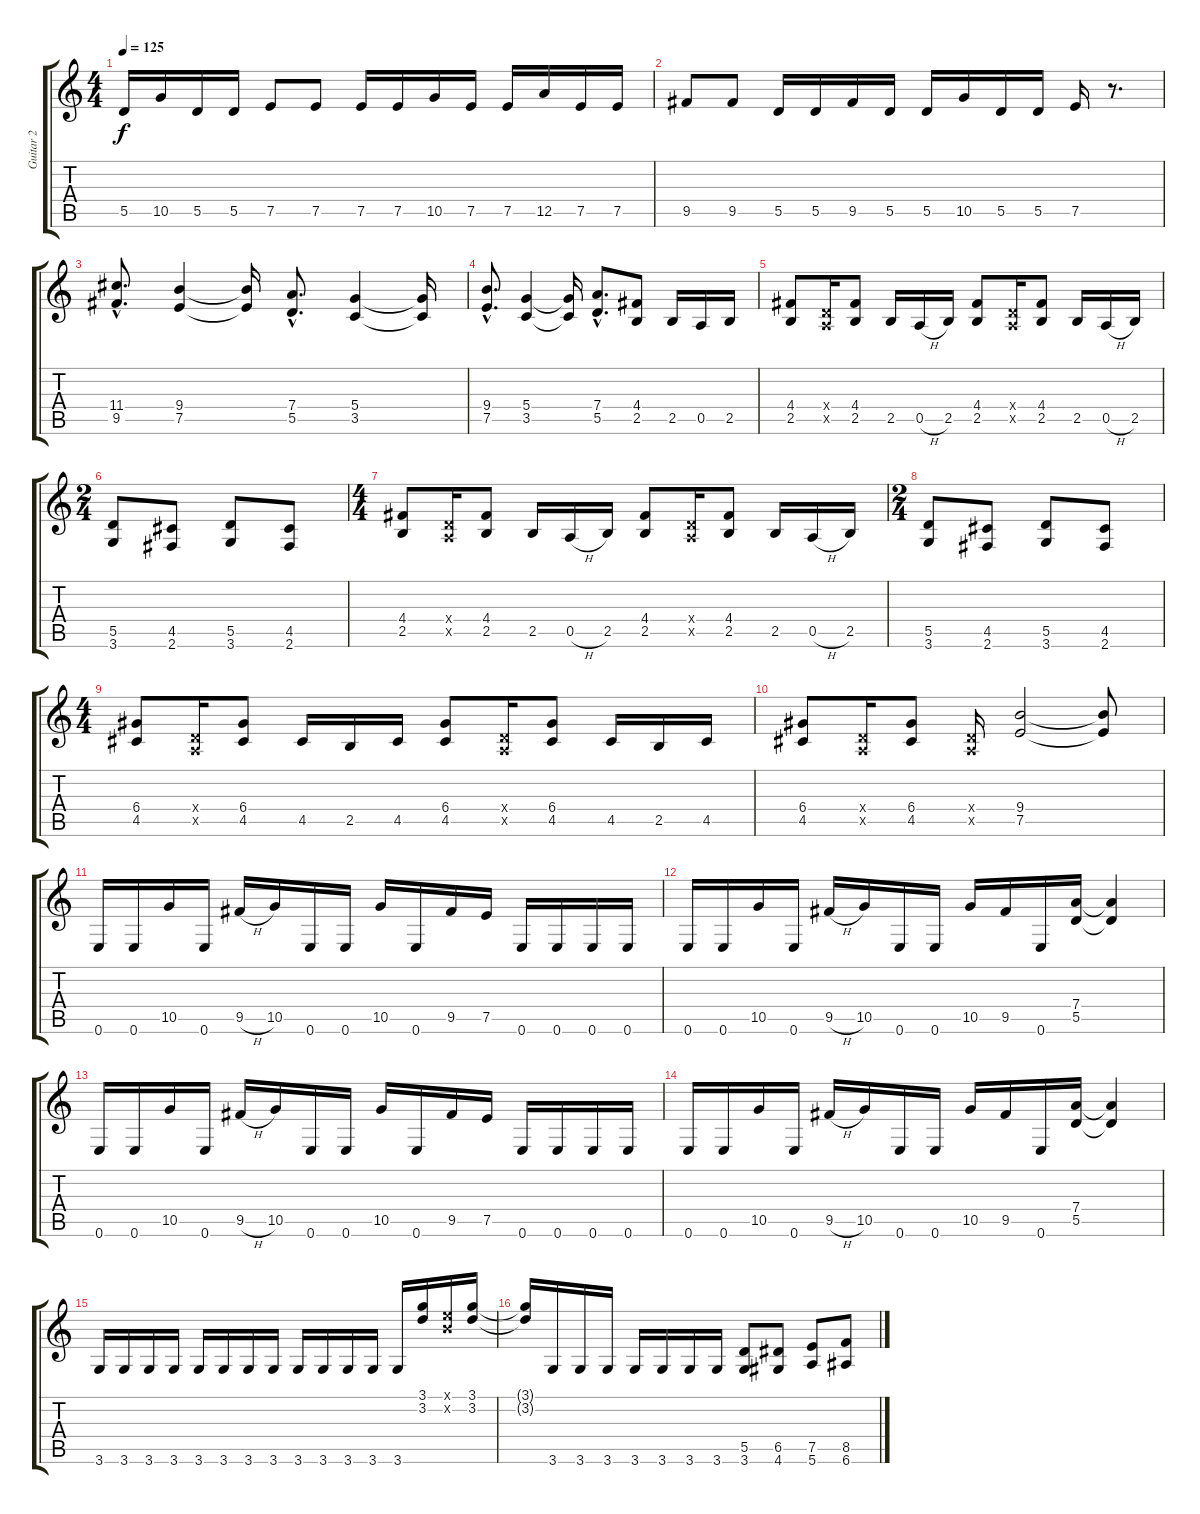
\track ("Guitar 2" "Guitar 2") {instrument overdrivenguitar}
\staff {score tabs}
\tuning (E4 B3 G3 D3 A2 E2) {hide}
\ts (4 4)
\tempo 125
\clef g2
\ks c
5.5.16{dy f} 10.5.16 5.5.16 5.5.16 7.5.8 7.5.8 7.5.16 7.5.16 10.5.16 7.5.16 7.5.16 12.5.16 7.5.16 7.5.16 |
9.5.8 9.5.8 5.5.16 5.5.16 9.5.16 5.5.16 5.5.16 10.5.16 5.5.16 5.5.16 7.5.16 r.8{d} |
(11.4{hac} 9.5{hac}).8{d} (9.4 7.5).4 (9.4{t} 7.5{t}).16 (7.4{hac} 5.5{hac}).8{d} (5.4 3.5).4 (5.4{t} 3.5{t}).16 |
(9.4{hac} 7.5{hac}).8{d} (5.4 3.5).4 (5.4{t} 3.5{t}).16 (7.4{hac} 5.5{hac}).8{d} (4.4 2.5).8 2.5.16 0.5.16 2.5.16 |
(4.4 2.5).8 (0.4{x} 0.5{x}).16 (4.4 2.5).8 2.5.16 0.5{h}.16 2.5.16 (4.4 2.5).8 (0.4{x} 0.5{x}).16 (4.4 2.5).8 2.5.16 0.5{h}.16 2.5.16 |
\ts (2 4)
(5.5 3.6).8 (4.5 2.6).8 (5.5 3.6).8 (4.5 2.6).8 |
\ts (4 4)
(4.4 2.5).8 (0.4{x} 0.5{x}).16 (4.4 2.5).8 2.5.16 0.5{h}.16 2.5.16 (4.4 2.5).8 (0.4{x} 0.5{x}).16 (4.4 2.5).8 2.5.16 0.5{h}.16 2.5.16 |
\ts (2 4)
(5.5 3.6).8 (4.5 2.6).8 (5.5 3.6).8 (4.5 2.6).8 |
\ts (4 4)
(6.4 4.5).8 (0.4{x} 0.5{x}).16 (6.4 4.5).8 4.5.16 2.5.16 4.5.16 (6.4 4.5).8 (0.4{x} 0.5{x}).16 (6.4 4.5).8 4.5.16 2.5.16 4.5.16 |
(6.4 4.5).8 (0.4{x} 0.5{x}).16 (6.4 4.5).8 (0.4{x} 0.5{x}).16 (9.4 7.5).2 (9.4{t} 7.5{t}).8 |
0.6.16 0.6.16 10.5.16 0.6.16 9.5{h}.16 10.5.16 0.6.16 0.6.16 10.5.16 0.6.16 9.5.16 7.5.16 0.6.16 0.6.16 0.6.16 0.6.16 |
0.6.16 0.6.16 10.5.16 0.6.16 9.5{h}.16 10.5.16 0.6.16 0.6.16 10.5.16 9.5.16 0.6.16 (7.4 5.5).16 (7.4{t} 5.5{t}).4 |
0.6.16 0.6.16 10.5.16 0.6.16 9.5{h}.16 10.5.16 0.6.16 0.6.16 10.5.16 0.6.16 9.5.16 7.5.16 0.6.16 0.6.16 0.6.16 0.6.16 |
0.6.16 0.6.16 10.5.16 0.6.16 9.5{h}.16 10.5.16 0.6.16 0.6.16 10.5.16 9.5.16 0.6.16 (7.4 5.5).16 (7.4{t} 5.5{t}).4 |
3.6.16 3.6.16 3.6.16 3.6.16 3.6.16 3.6.16 3.6.16 3.6.16 3.6.16 3.6.16 3.6.16 3.6.16 3.6.16 (3.1 3.2).16 (0.1{x} 0.2{x}).16 (3.1 3.2).16 |
(3.1{t} 3.2{t}).16 3.6.16 3.6.16 3.6.16 3.6.16 3.6.16 3.6.16 3.6.16 (5.5 3.6).8 (6.5 4.6).8 (7.5 5.6).8 (8.5 6.6).8
